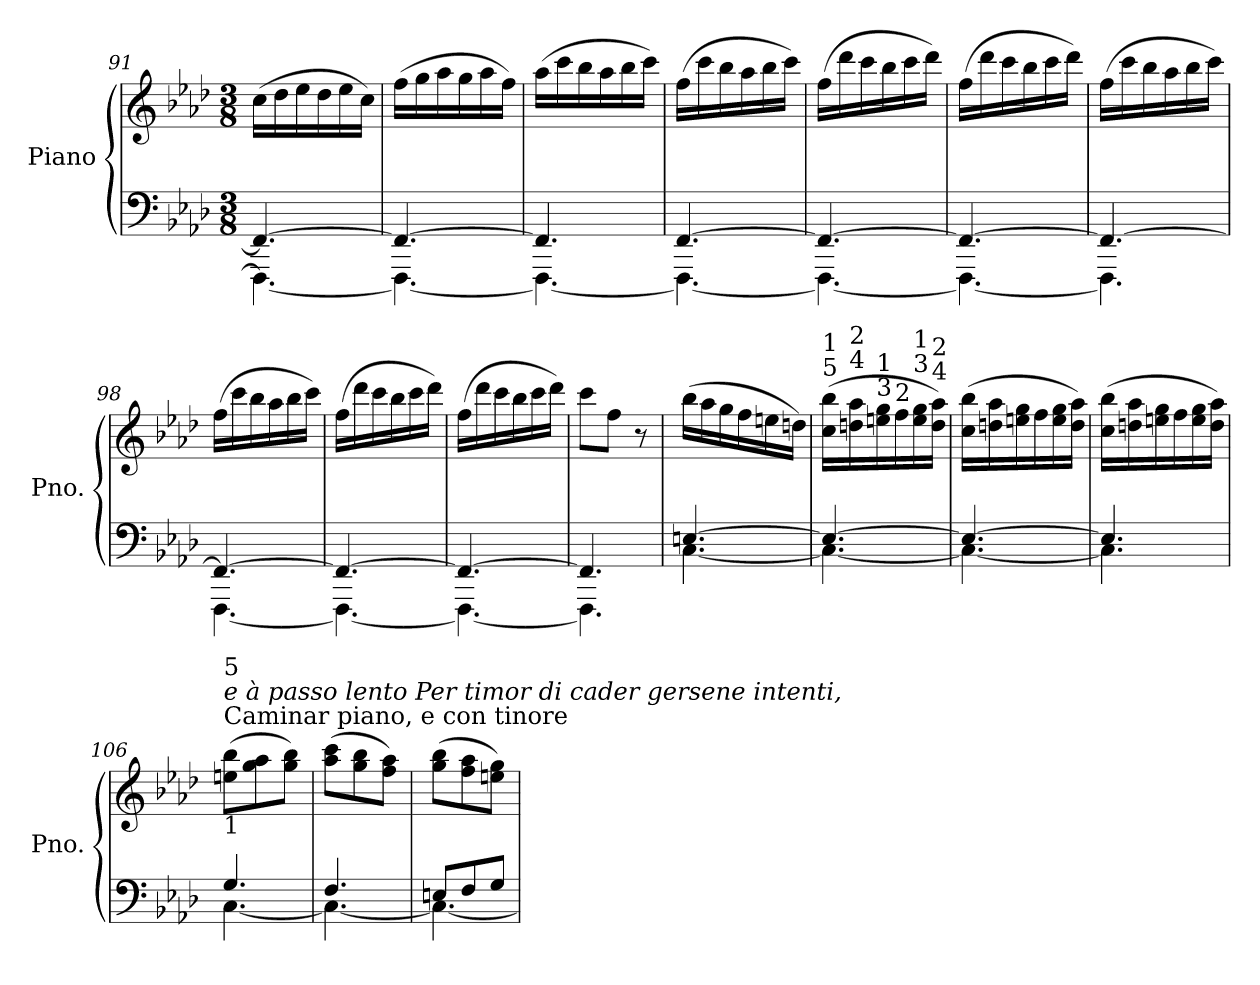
**kern	**kern
*part1	*part1
*staff2	*staff1
*I"Piano	*
*I'Pno.	*
*clefF4	*clefG2
*k[b-e-a-d-]	*k[b-e-a-d-]
*M3/8	*M3/8
=91	=91
*^	*
4.FF/_	4.FFF\_	(16cc\LL
.	.	16dd-\
.	.	16ee-\
.	.	16dd-\
.	.	16ee-\
.	.	16cc\JJ)
=92	=92	=92
4.FF/_	4.FFF\_	(16ff\LL
.	.	16gg\
.	.	16aa-\
.	.	16gg\
.	.	16aa-\
.	.	16ff\JJ)
=93	=93	=93
4.FF/]	4.FFF\_	(16aa-\LL
.	.	16ccc\
.	.	16bb-\
.	.	16aa-\
.	.	16bb-\
.	.	16ccc\JJ)
=94	=94	=94
[4.FF/	4.FFF\_	(16ff\LL
.	.	16ccc\
.	.	16bb-\
.	.	16aa-\
.	.	16bb-\
.	.	16ccc\JJ)
=95	=95	=95
4.FF/_	4.FFF\_	(16ff\LL
.	.	16ddd-\
.	.	16ccc\
.	.	16bb-\
.	.	16ccc\
.	.	16ddd-\JJ)
=96	=96	=96
4.FF/_	4.FFF\_	(16ff\LL
.	.	16ddd-\
.	.	16ccc\
.	.	16bb-\
.	.	16ccc\
.	.	16ddd-\JJ)
=97	=97	=97
4.FF/_	4.FFF\]	(16ff\LL
.	.	16ccc\
.	.	16bb-\
.	.	16aa-\
.	.	16bb-\
.	.	16ccc\JJ)
!!LO:LB:g=z
=98	=98	=98
4.FF/_	[4.FFF\	(16ff\LL
.	.	16ccc\
.	.	16bb-\
.	.	16aa-\
.	.	16bb-\
.	.	16ccc\JJ)
=99	=99	=99
4.FF/_	4.FFF\_	(16ff\LL
.	.	16ddd-\
.	.	16ccc\
.	.	16bb-\
.	.	16ccc\
.	.	16ddd-\JJ)
=100	=100	=100
4.FF/_	4.FFF\_	(16ff\LL
.	.	16ddd-\
.	.	16ccc\
.	.	16bb-\
.	.	16ccc\
.	.	16ddd-\JJ)
=101	=101	=101
4.FF/]	4.FFF\]	8ccc\L
.	.	8ff\J
.	.	8r
=102	=102	=102
[4.En/	[4.C\	(16bb-\LL
.	.	16aa-\
.	.	16gg\
.	.	16ff\
.	.	16een\
.	.	16ddn\JJ)
=103	=103	=103
!	!	!LO:TX:a:t=5
!	!	!LO:TX:a:t=1
4.E/_	4.C\_	(16cc\ 16bb-\LL
!	!	!LO:TX:a:t=4
!	!	!LO:TX:a:t=2
.	.	16ddn\ 16aa-\
!	!	!LO:TX:a:t=3
!	!	!LO:TX:a:t=1
.	.	16een\ 16gg\
!	!	!LO:TX:a:t=2
.	.	16ff\
!	!	!LO:TX:a:t=3
!	!	!LO:TX:a:t=1
.	.	16ee\ 16gg\
!	!	!LO:TX:a:t=4
!	!	!LO:TX:a:t=2
.	.	16dd\ 16aa-\JJ)
=104	=104	=104
4.E/_	4.C\_	(16cc\ 16bb-\LL
.	.	16ddn\ 16aa-\
.	.	16een\ 16gg\
.	.	16ff\
.	.	16ee\ 16gg\
.	.	16dd\ 16aa-\JJ)
=105	=105	=105
4.E/]	4.C\]	(16cc\ 16bb-\LL
.	.	16ddn\ 16aa-\
.	.	16een\ 16gg\
.	.	16ff\
.	.	16ee\ 16gg\
.	.	16dd\ 16aa-\JJ)
!!LO:LB:g=z
=106	=106	=106
!	!	!LO:TX:a:t=Caminar piano, e con tinore
!	!	!LO:TX:a:i:t=e à passo lento Per timor di cader gersene intenti,
!	!	!LO:TX:a:t=5
!	!	!LO:TX:b:t=1
4.G/	[4.C\	(8een\ 8bb-\L
.	.	8gg\ 8aa-\
.	.	8gg\ 8bb-\J)
=107	=107	=107
4.F/	4.C\_	(8aa-\ 8ccc\L
.	.	8gg\ 8bb-\
.	.	8ff\ 8aa-\J)
=108	=108	=108
8En/L	4.C\_	(8gg\ 8bb-\L
8F/	.	8ff\ 8aa-\
8G/J	.	8een\ 8gg\J)
*v	*v	*
=	=
*-	*-
